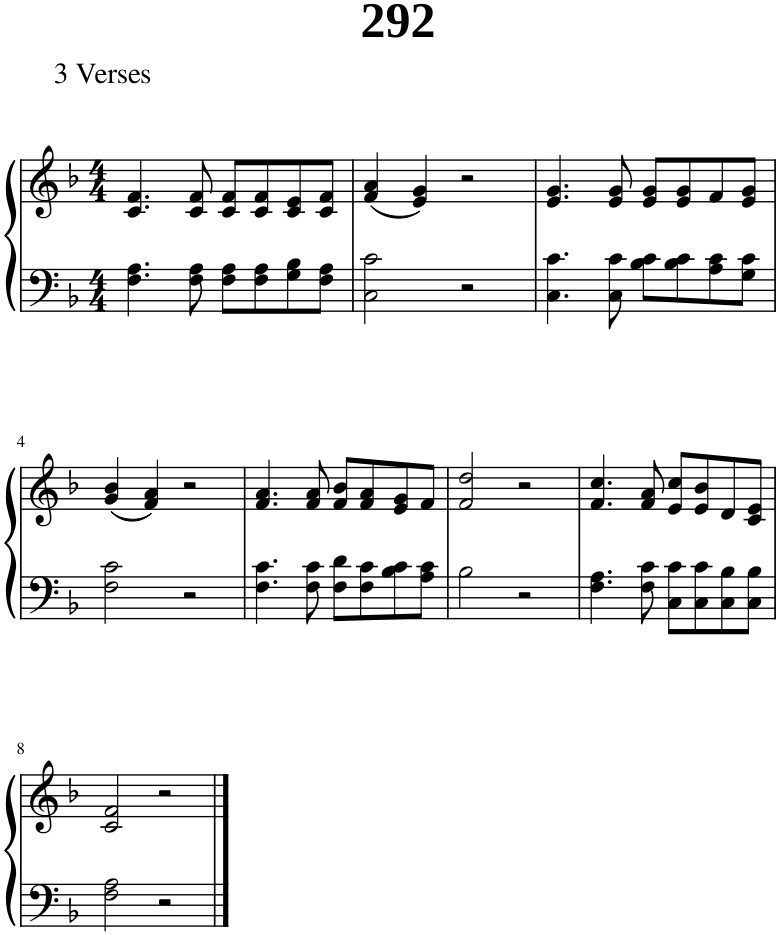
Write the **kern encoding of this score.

**kern	**kern
*part1	*part1
*staff2	*staff1
*I"Piano	*
*I'Pno.	*
*clefF4	*clefG2
*k[b-]	*k[b-]
*M4/4	*M4/4
=1	=1
4.F\ 4.A\	4.c/ 4.f/
8F\ 8A\	8c/ 8f/
8F\ 8A\L	8c/ 8f/L
8F\ 8A\	8c/ 8f/
8G\ 8B-\	8c/ 8e/
8F\ 8A\J	8c/ 8f/J
=2	=2
2C\ 2c\	(4f/ 4a/
.	4e/ 4g/)
2r	2r
=3	=3
4.C\ 4.c\	4.e/ 4.g/
8C\ 8c\	8e/ 8g/
8B-\ 8c\L	8e/ 8g/L
8B-\ 8c\	8e/ 8g/
8A\ 8c\	8f/
8G\ 8c\J	8e/ 8g/J
!!LO:LB:g=z
=4	=4
2F\ 2c\	(4g/ 4b-/
.	4f/ 4a/)
2r	2r
=5	=5
4.F\ 4.c\	4.f/ 4.a/
8F\ 8c\	8f/ 8a/
8F\ 8d\L	8f/ 8b-/L
8F\ 8c\	8f/ 8a/
8B-\ 8c\	8e/ 8g/
8A\ 8c\J	8f/J
=6	=6
2B-\	2f/ 2dd/
2r	2r
=7	=7
4.F\ 4.A\	4.f/ 4.cc/
8F\ 8c\	8f/ 8a/
8C\ 8c\L	8e/ 8cc/L
8C\ 8c\	8e/ 8b-/
8C\ 8B-\	8d/
8C\ 8B-\J	8c/ 8e/J
!!LO:LB:g=z
=8	=8
2F\ 2A\	2c/ 2f/
2r	2r
==	==
*-	*-
